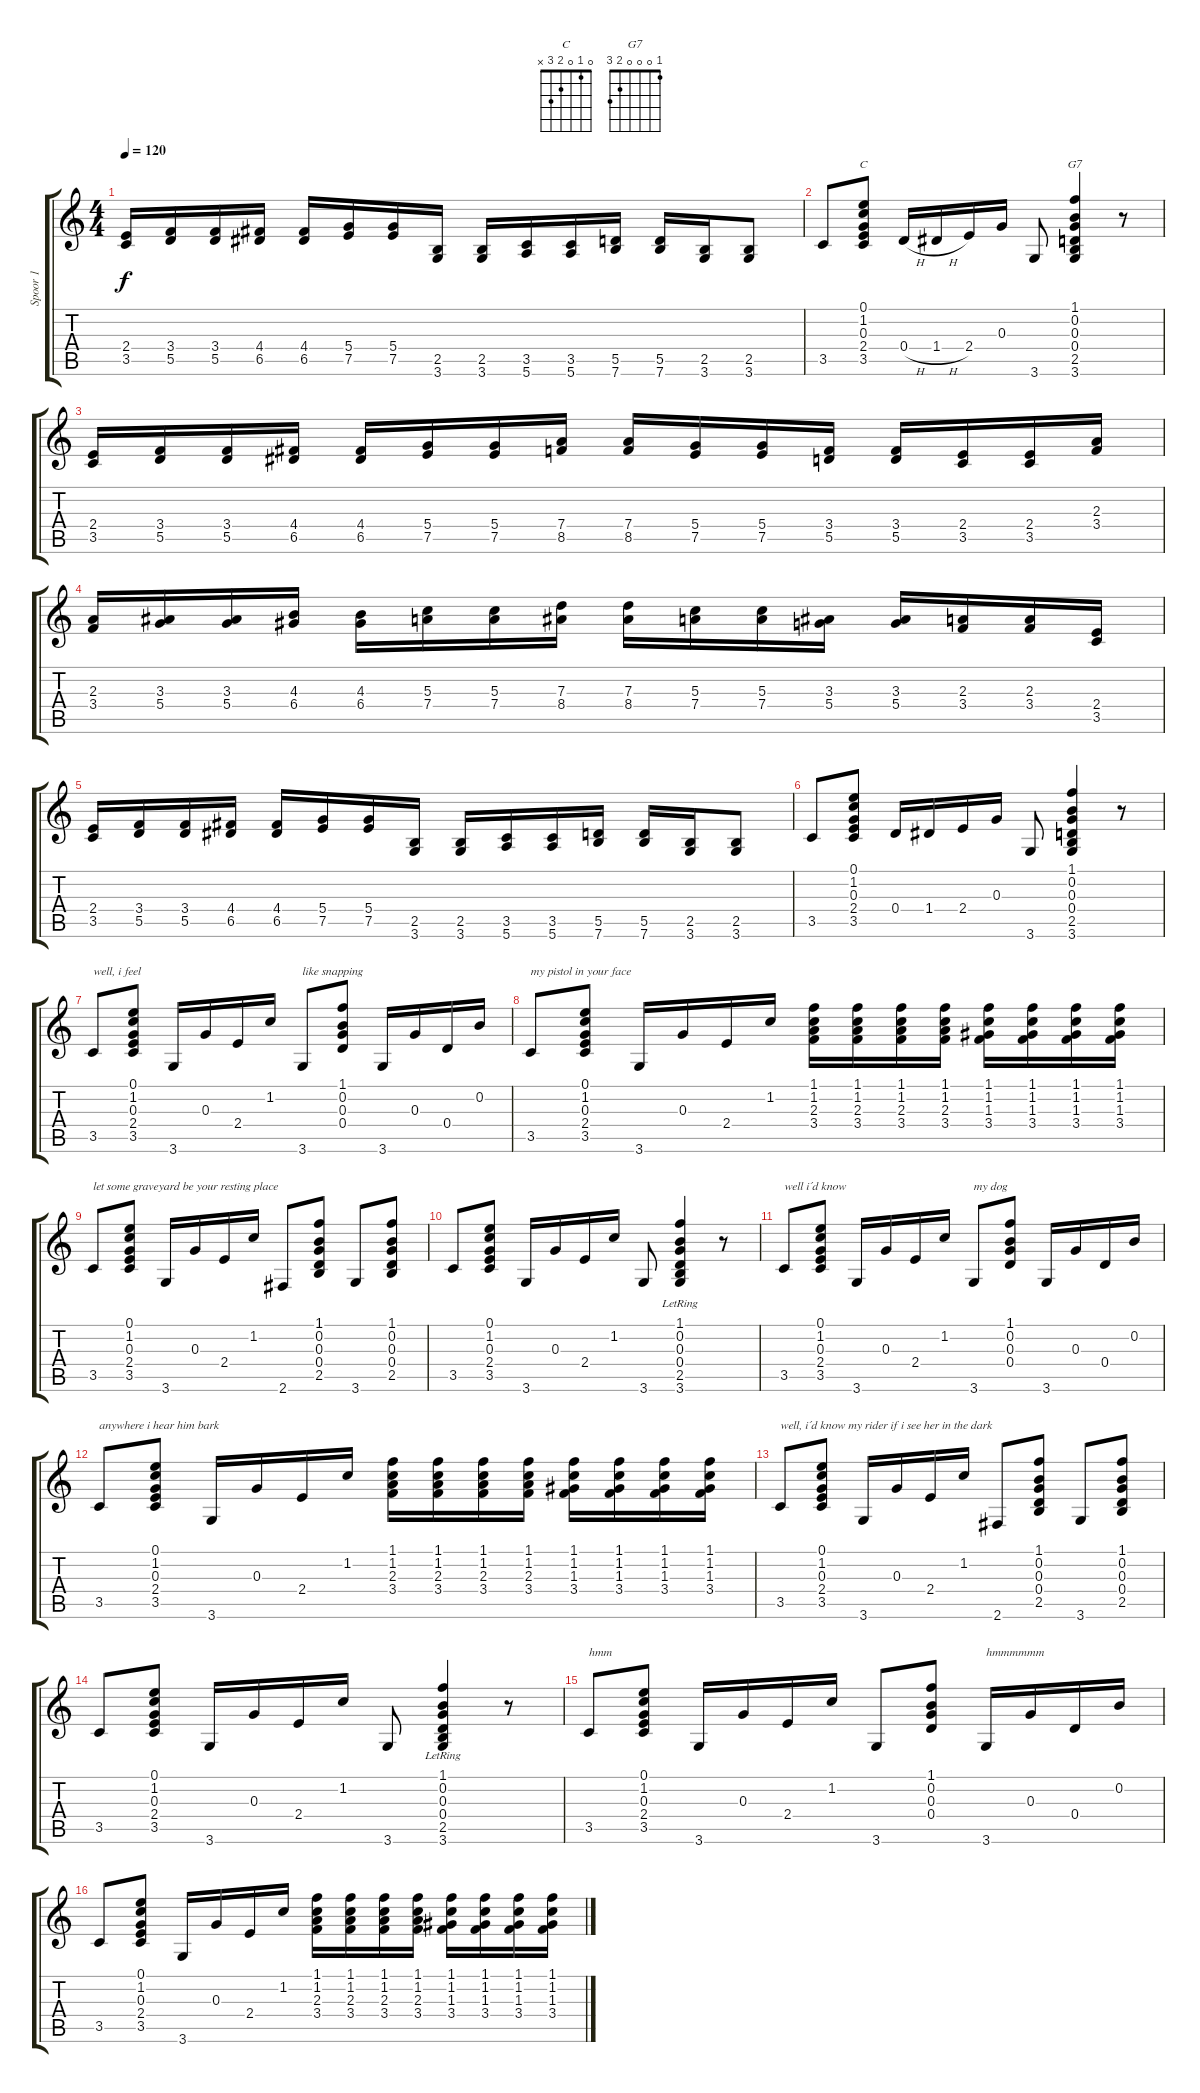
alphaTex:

\track ("Spoor 1" "Spoor 1") {instrument banjo}
\staff {score tabs}
\tuning (E4 B3 G3 D3 A2 E2) {hide}
\displaytranspose 12
\chord ("C" 0 1 0 2 3 x)
\chord ("G7" 1 0 0 0 2 3)
\ts (4 4)
\tempo 120
\clef g2
\ks c
(2.4 3.5).16{dy f} (3.4 5.5).16 (3.4 5.5).16 (4.4 6.5).16 (4.4 6.5).16 (5.4 7.5).16 (5.4 7.5).16 (2.5 3.6).16 (2.5 3.6).16 (3.5 5.6).16 (3.5 5.6).16 (5.5 7.6).16 (5.5 7.6).16 (2.5 3.6).16 (2.5 3.6).8 |
3.5.8 (0.1 1.2 0.3 2.4 3.5).8{ch "C"} 0.4{h}.16 1.4{h}.16 2.4.16 0.3.16 3.6.8 (1.1 0.2 0.3 0.4 2.5 3.6).4{ch "G7"} r.8 |
(2.4 3.5).16 (3.4 5.5).16 (3.4 5.5).16 (4.4 6.5).16 (4.4 6.5).16 (5.4 7.5).16 (5.4 7.5).16 (7.4 8.5).16 (7.4 8.5).16 (5.4 7.5).16 (5.4 7.5).16 (3.4 5.5).16 (3.4 5.5).16 (2.4 3.5).16 (2.4 3.5).16 (2.3 3.4).16 |
(2.3 3.4).16 (3.3 5.4).16 (3.3 5.4).16 (4.3 6.4).16 (4.3 6.4).16 (5.3 7.4).16 (5.3 7.4).16 (7.3 8.4).16 (7.3 8.4).16 (5.3 7.4).16 (5.3 7.4).16 (3.3 5.4).16 (3.3 5.4).16 (2.3 3.4).16 (2.3 3.4).16 (2.4 3.5).16 |
(2.4 3.5).16 (3.4 5.5).16 (3.4 5.5).16 (4.4 6.5).16 (4.4 6.5).16 (5.4 7.5).16 (5.4 7.5).16 (2.5 3.6).16 (2.5 3.6).16 (3.5 5.6).16 (3.5 5.6).16 (5.5 7.6).16 (5.5 7.6).16 (2.5 3.6).16 (2.5 3.6).8 |
3.5.8 (0.1 1.2 0.3 2.4 3.5).8 0.4.16 1.4.16 2.4.16 0.3.16 3.6.8 (1.1 0.2 0.3 0.4 2.5 3.6).4 r.8 |
3.5.8{txt "well, i feel"} (0.1 1.2 0.3 2.4 3.5).8 3.6.16 0.3.16 2.4.16 1.2.16 3.6.8{txt "like snapping"} (1.1 0.2 0.3 0.4).8 3.6.16 0.3.16 0.4.16 0.2.16 |
3.5.8{txt "my pistol in your face"} (0.1 1.2 0.3 2.4 3.5).8 3.6.16 0.3.16 2.4.16 1.2.16 (1.1 1.2 2.3 3.4).16 (1.1 1.2 2.3 3.4).16 (1.1 1.2 2.3 3.4).16 (1.1 1.2 2.3 3.4).16 (1.1 1.2 1.3 3.4).16 (1.1 1.2 1.3 3.4).16 (1.1 1.2 1.3 3.4).16 (1.1 1.2 1.3 3.4).16 |
3.5.8{txt "let some graveyard be your resting place"} (0.1 1.2 0.3 2.4 3.5).8 3.6.16 0.3.16 2.4.16 1.2.16 2.6.8 (1.1 0.2 0.3 0.4 2.5).8 3.6.8 (1.1 0.2 0.3 0.4 2.5).8 |
3.5.8 (0.1 1.2 0.3 2.4 3.5).8 3.6.16 0.3.16 2.4.16 1.2.16 3.6.8 (1.1 0.2{lr} 0.3 0.4 2.5 3.6).4 r.8 |
3.5.8{txt "well i´d know"} (0.1 1.2 0.3 2.4 3.5).8 3.6.16 0.3.16 2.4.16 1.2.16 3.6.8{txt "my dog"} (1.1 0.2 0.3 0.4).8 3.6.16 0.3.16 0.4.16 0.2.16 |
3.5.8{txt "anywhere i hear him bark"} (0.1 1.2 0.3 2.4 3.5).8 3.6.16 0.3.16 2.4.16 1.2.16 (1.1 1.2 2.3 3.4).16 (1.1 1.2 2.3 3.4).16 (1.1 1.2 2.3 3.4).16 (1.1 1.2 2.3 3.4).16 (1.1 1.2 1.3 3.4).16 (1.1 1.2 1.3 3.4).16 (1.1 1.2 1.3 3.4).16 (1.1 1.2 1.3 3.4).16 |
3.5.8{txt "well, i´d know my rider if i see her in the dark"} (0.1 1.2 0.3 2.4 3.5).8 3.6.16 0.3.16 2.4.16 1.2.16 2.6.8 (1.1 0.2 0.3 0.4 2.5).8 3.6.8 (1.1 0.2 0.3 0.4 2.5).8 |
3.5.8 (0.1 1.2 0.3 2.4 3.5).8 3.6.16 0.3.16 2.4.16 1.2.16 3.6.8 (1.1 0.2{lr} 0.3 0.4 2.5 3.6).4 r.8 |
3.5.8{txt "hmm"} (0.1 1.2 0.3 2.4 3.5).8 3.6.16 0.3.16 2.4.16 1.2.16 3.6.8 (1.1 0.2 0.3 0.4).8 3.6.16{txt "hmmmmmm"} 0.3.16 0.4.16 0.2.16 |
3.5.8 (0.1 1.2 0.3 2.4 3.5).8 3.6.16 0.3.16 2.4.16 1.2.16 (1.1 1.2 2.3 3.4).16 (1.1 1.2 2.3 3.4).16 (1.1 1.2 2.3 3.4).16 (1.1 1.2 2.3 3.4).16 (1.1 1.2 1.3 3.4).16 (1.1 1.2 1.3 3.4).16 (1.1 1.2 1.3 3.4).16 (1.1 1.2 1.3 3.4).16
